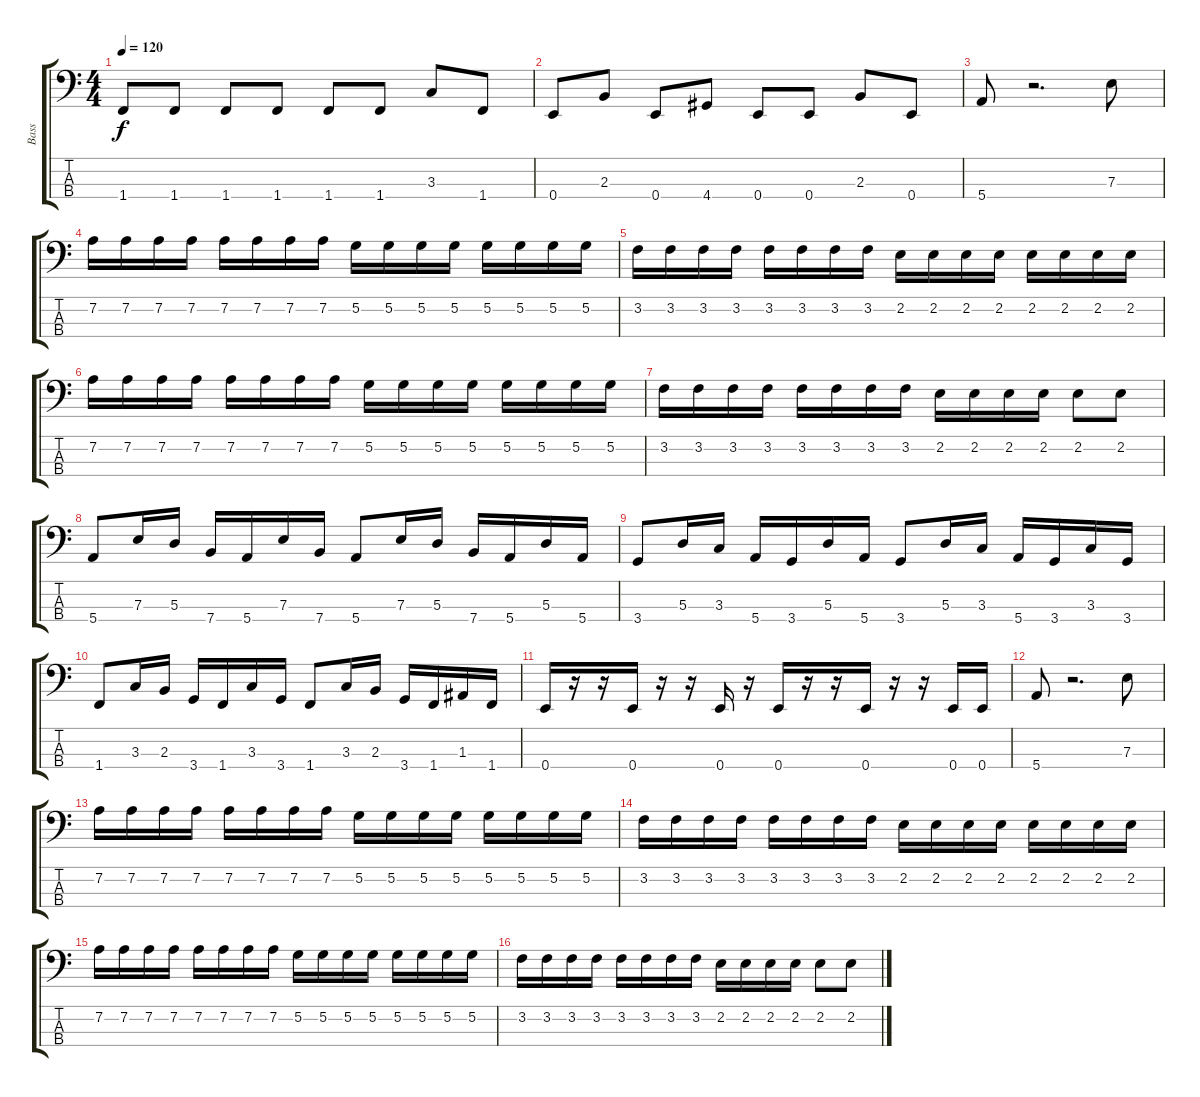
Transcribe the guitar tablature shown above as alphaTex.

\track ("Bass" "Bass") {instrument electricbassfinger}
\staff {score tabs}
\tuning (G2 D2 A1 E1) {hide}
\ts (4 4)
\tempo 120
\clef f4
\ks c
1.4.8{dy f} 1.4.8 1.4.8 1.4.8 1.4.8 1.4.8 3.3.8 1.4.8 |
0.4.8 2.3.8 0.4.8 4.4.8 0.4.8 0.4.8 2.3.8 0.4.8 |
5.4.8 r.2{d} 7.3.8 |
7.2.16 7.2.16 7.2.16 7.2.16 7.2.16 7.2.16 7.2.16 7.2.16 5.2.16 5.2.16 5.2.16 5.2.16 5.2.16 5.2.16 5.2.16 5.2.16 |
3.2.16 3.2.16 3.2.16 3.2.16 3.2.16 3.2.16 3.2.16 3.2.16 2.2.16 2.2.16 2.2.16 2.2.16 2.2.16 2.2.16 2.2.16 2.2.16 |
7.2.16 7.2.16 7.2.16 7.2.16 7.2.16 7.2.16 7.2.16 7.2.16 5.2.16 5.2.16 5.2.16 5.2.16 5.2.16 5.2.16 5.2.16 5.2.16 |
3.2.16 3.2.16 3.2.16 3.2.16 3.2.16 3.2.16 3.2.16 3.2.16 2.2.16 2.2.16 2.2.16 2.2.16 2.2.8 2.2.8 |
5.4.8 7.3.16 5.3.16 7.4.16 5.4.16 7.3.16 7.4.16 5.4.8 7.3.16 5.3.16 7.4.16 5.4.16 5.3.16 5.4.16 |
3.4.8 5.3.16 3.3.16 5.4.16 3.4.16 5.3.16 5.4.16 3.4.8 5.3.16 3.3.16 5.4.16 3.4.16 3.3.16 3.4.16 |
1.4.8 3.3.16 2.3.16 3.4.16 1.4.16 3.3.16 3.4.16 1.4.8 3.3.16 2.3.16 3.4.16 1.4.16 1.3.16 1.4.16 |
0.4.16 r.16 r.16 0.4.16 r.16 r.16 0.4.16 r.16 0.4.16 r.16 r.16 0.4.16 r.16 r.16 0.4.16 0.4.16 |
5.4.8 r.2{d} 7.3.8 |
7.2.16 7.2.16 7.2.16 7.2.16 7.2.16 7.2.16 7.2.16 7.2.16 5.2.16 5.2.16 5.2.16 5.2.16 5.2.16 5.2.16 5.2.16 5.2.16 |
3.2.16 3.2.16 3.2.16 3.2.16 3.2.16 3.2.16 3.2.16 3.2.16 2.2.16 2.2.16 2.2.16 2.2.16 2.2.16 2.2.16 2.2.16 2.2.16 |
7.2.16 7.2.16 7.2.16 7.2.16 7.2.16 7.2.16 7.2.16 7.2.16 5.2.16 5.2.16 5.2.16 5.2.16 5.2.16 5.2.16 5.2.16 5.2.16 |
3.2.16 3.2.16 3.2.16 3.2.16 3.2.16 3.2.16 3.2.16 3.2.16 2.2.16 2.2.16 2.2.16 2.2.16 2.2.8 2.2.8
